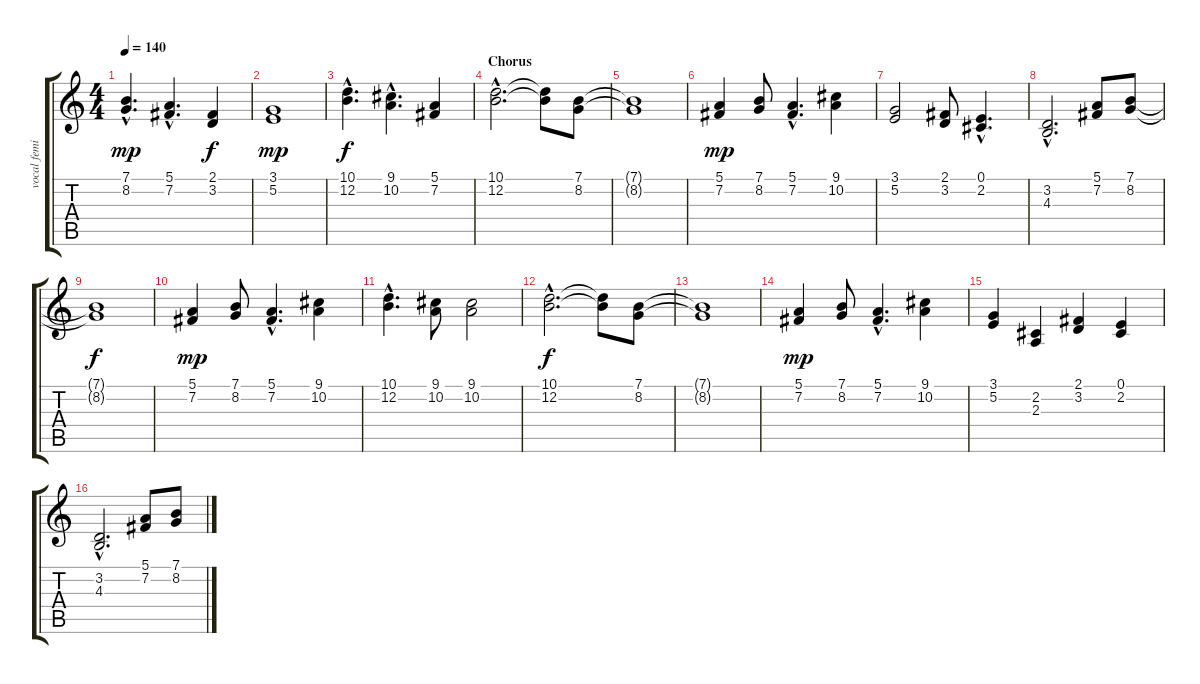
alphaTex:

\track ("vocal feminino" "vocal femi") {instrument pad1newage}
\staff {score tabs}
\tuning (E4 B3 G3 D3 A2 E2) {hide}
\ts (4 4)
\tempo 140
\clef g2
\ks c
(7.1{hac} 8.2{hac}).4{d dy mp} (5.1{hac} 7.2{hac}).4{d} (2.1 3.2).4{dy f} |
(3.1 5.2).1{dy mp} |
(10.1{hac} 12.2{hac}).4{d dy f} (9.1{hac} 10.2{hac}).4{d} (5.1 7.2).4 |
\section ("" "Chorus")
(10.1{hac} 12.2{hac}).2{d} (10.1{t} 12.2{t}).8 (7.1 8.2).8 |
(7.1{t} 8.2{t}).1 |
(5.1 7.2).4{dy mp} (7.1 8.2).8 (5.1{hac} 7.2{hac}).4{d} (9.1 10.2).4 |
(3.1 5.2).2 (2.1 3.2).8 (0.1{hac} 2.2{hac}).4{d} |
(3.2{hac} 4.3{hac}).2{d} (5.1 7.2).8 (7.1 8.2).8 |
(7.1{t} 8.2{t}).1{dy f} |
(5.1 7.2).4{dy mp} (7.1 8.2).8 (5.1{hac} 7.2{hac}).4{d} (9.1 10.2).4 |
(10.1{hac} 12.2{hac}).4{d} (9.1 10.2).8 (9.1 10.2).2 |
(10.1{hac} 12.2{hac}).2{d dy f} (10.1{t} 12.2{t}).8 (7.1 8.2).8 |
(7.1{t} 8.2{t}).1 |
(5.1 7.2).4{dy mp} (7.1 8.2).8 (5.1{hac} 7.2{hac}).4{d} (9.1 10.2).4 |
(3.1 5.2).4 (2.2 2.3).4 (2.1 3.2).4 (0.1 2.2).4 |
(3.2{hac} 4.3{hac}).2{d} (5.1 7.2).8 (7.1 8.2).8
